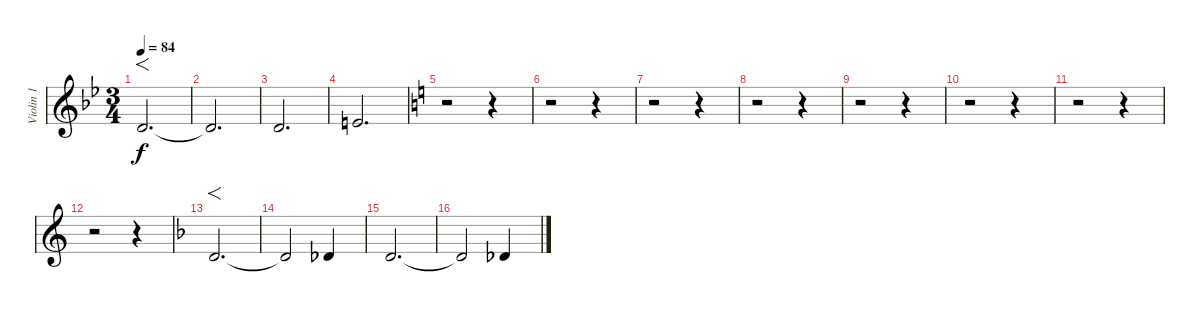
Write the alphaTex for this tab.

\track ("Violin 1" "Violin 1") {instrument stringensemble1}
\staff {score}
\tuning (E4 B3 G3 D3 A2 E2) {hide}
\ts (3 4)
\tempo 84
\clef g2
\ks gminor
3.2.2{f d dy f} |
3.2{t}.2{d} |
3.2.2{d} |
5.2.2{d} |
\ks aminor
r.2 r.4 |
r.2 r.4 |
r.2 r.4 |
r.2 r.4 |
r.2 r.4 |
r.2 r.4 |
r.2 r.4 |
r.2 r.4 |
\ks dminor
3.2.2{f d} |
3.2{t}.2 2.2.4 |
3.2.2{d} |
3.2{t}.2 2.2.4
